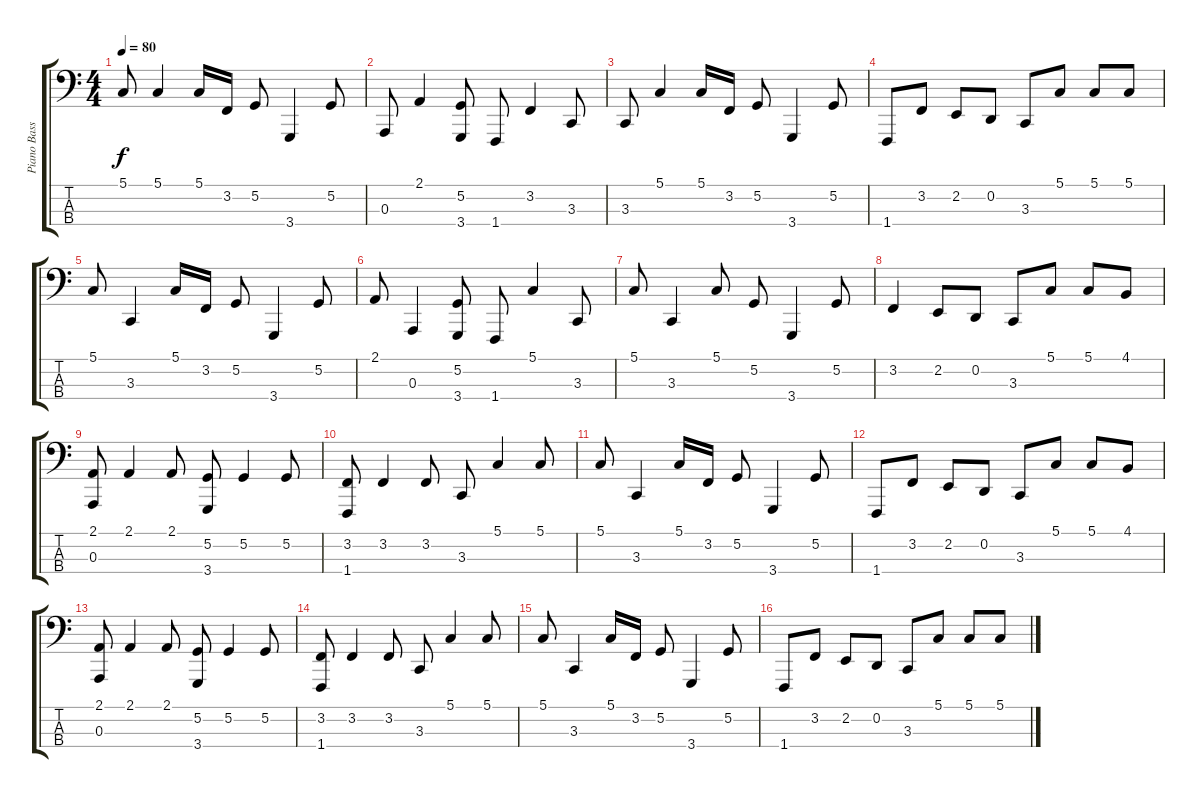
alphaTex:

\track ("Piano Bass" "Piano Bass") {instrument acousticgrandpiano}
\staff {score tabs}
\tuning (G2 D2 A1 E1) {hide}
\ts (4 4)
\tempo 80
\clef f4
\ks c
5.1.8{dy f} 5.1.4 5.1.16 3.2.16 5.2.8 3.4.4 5.2.8 |
0.3.8 2.1.4 (5.2 3.4).8 1.4.8 3.2.4 3.3.8 |
3.3.8 5.1.4 5.1.16 3.2.16 5.2.8 3.4.4 5.2.8 |
1.4.8 3.2.8 2.2.8 0.2.8 3.3.8 5.1.8 5.1.8 5.1.8 |
5.1.8 3.3.4 5.1.16 3.2.16 5.2.8 3.4.4 5.2.8 |
2.1.8 0.3.4 (5.2 3.4).8 1.4.8 5.1.4 3.3.8 |
5.1.8 3.3.4 5.1.8 5.2.8 3.4.4 5.2.8 |
3.2.4 2.2.8 0.2.8 3.3.8 5.1.8 5.1.8 4.1.8 |
(2.1 0.3).8 2.1.4 2.1.8 (5.2 3.4).8 5.2.4 5.2.8 |
(3.2 1.4).8 3.2.4 3.2.8 3.3.8 5.1.4 5.1.8 |
5.1.8 3.3.4 5.1.16 3.2.16 5.2.8 3.4.4 5.2.8 |
1.4.8 3.2.8 2.2.8 0.2.8 3.3.8 5.1.8 5.1.8 4.1.8 |
(2.1 0.3).8 2.1.4 2.1.8 (5.2 3.4).8 5.2.4 5.2.8 |
(3.2 1.4).8 3.2.4 3.2.8 3.3.8 5.1.4 5.1.8 |
5.1.8 3.3.4 5.1.16 3.2.16 5.2.8 3.4.4 5.2.8 |
1.4.8 3.2.8 2.2.8 0.2.8 3.3.8 5.1.8 5.1.8 5.1.8
